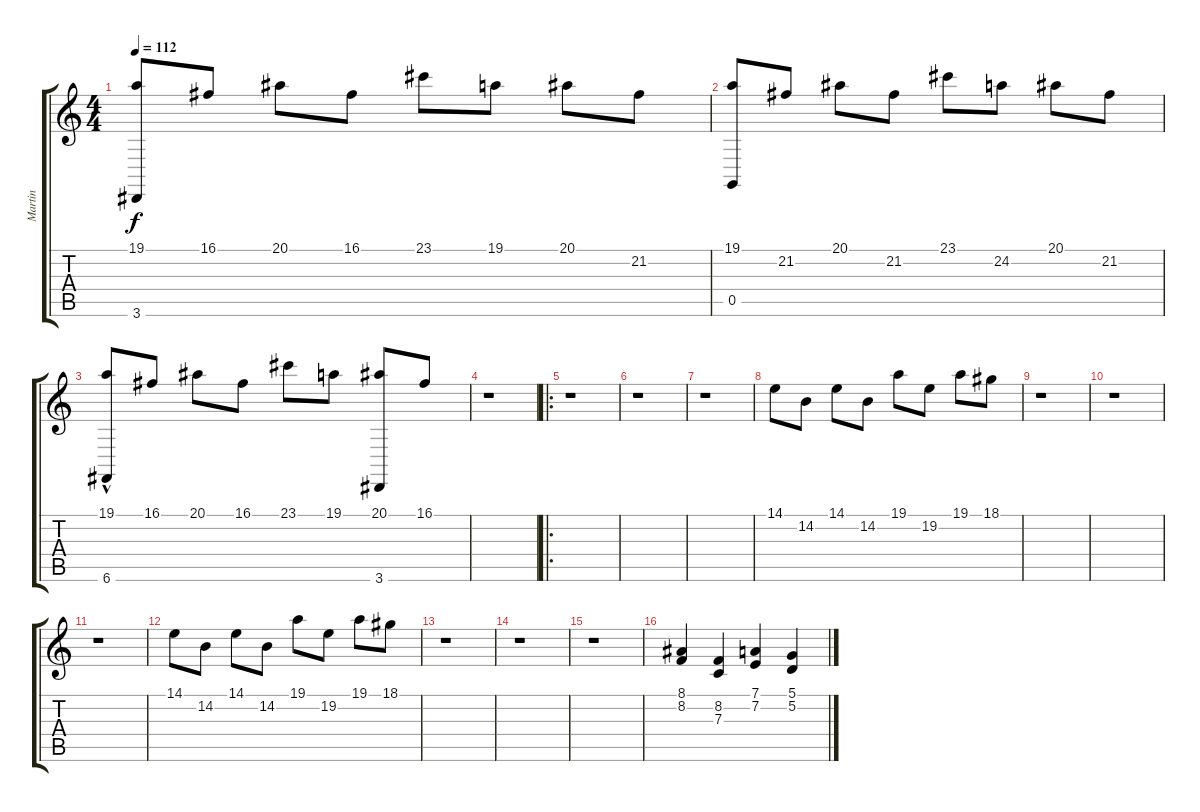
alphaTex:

\track ("Martin" "Martin") {instrument stringensemble1}
\staff {score tabs}
\tuning (D4 A3 F3 C3 G2 C2) {hide}
\ts (4 4)
\tempo 112
\clef g2
\ks c
(19.1 3.6).8{dy f} 16.1.8 20.1.8 16.1.8 23.1.8 19.1.8 20.1.8 21.2.8 |
(19.1 0.5).8 21.2.8 20.1.8 21.2.8 23.1.8 24.2.8 20.1.8 21.2.8 |
(19.1 6.6{hac}).8 16.1.8 20.1.8 16.1.8 23.1.8 19.1.8 (20.1 3.6).8 16.1.8 |
r.1 |
\ro
r.1 |
r.1 |
r.1 |
14.1.8 14.2.8 14.1.8 14.2.8 19.1.8 19.2.8 19.1.8 18.1.8 |
r.1 |
r.1 |
r.1 |
14.1.8 14.2.8 14.1.8 14.2.8 19.1.8 19.2.8 19.1.8 18.1.8 |
r.1 |
r.1 |
r.1 |
(8.1 8.2).4{instrument choiraahs} (8.2 7.3).4 (7.1 7.2).4 (5.1 5.2).4
